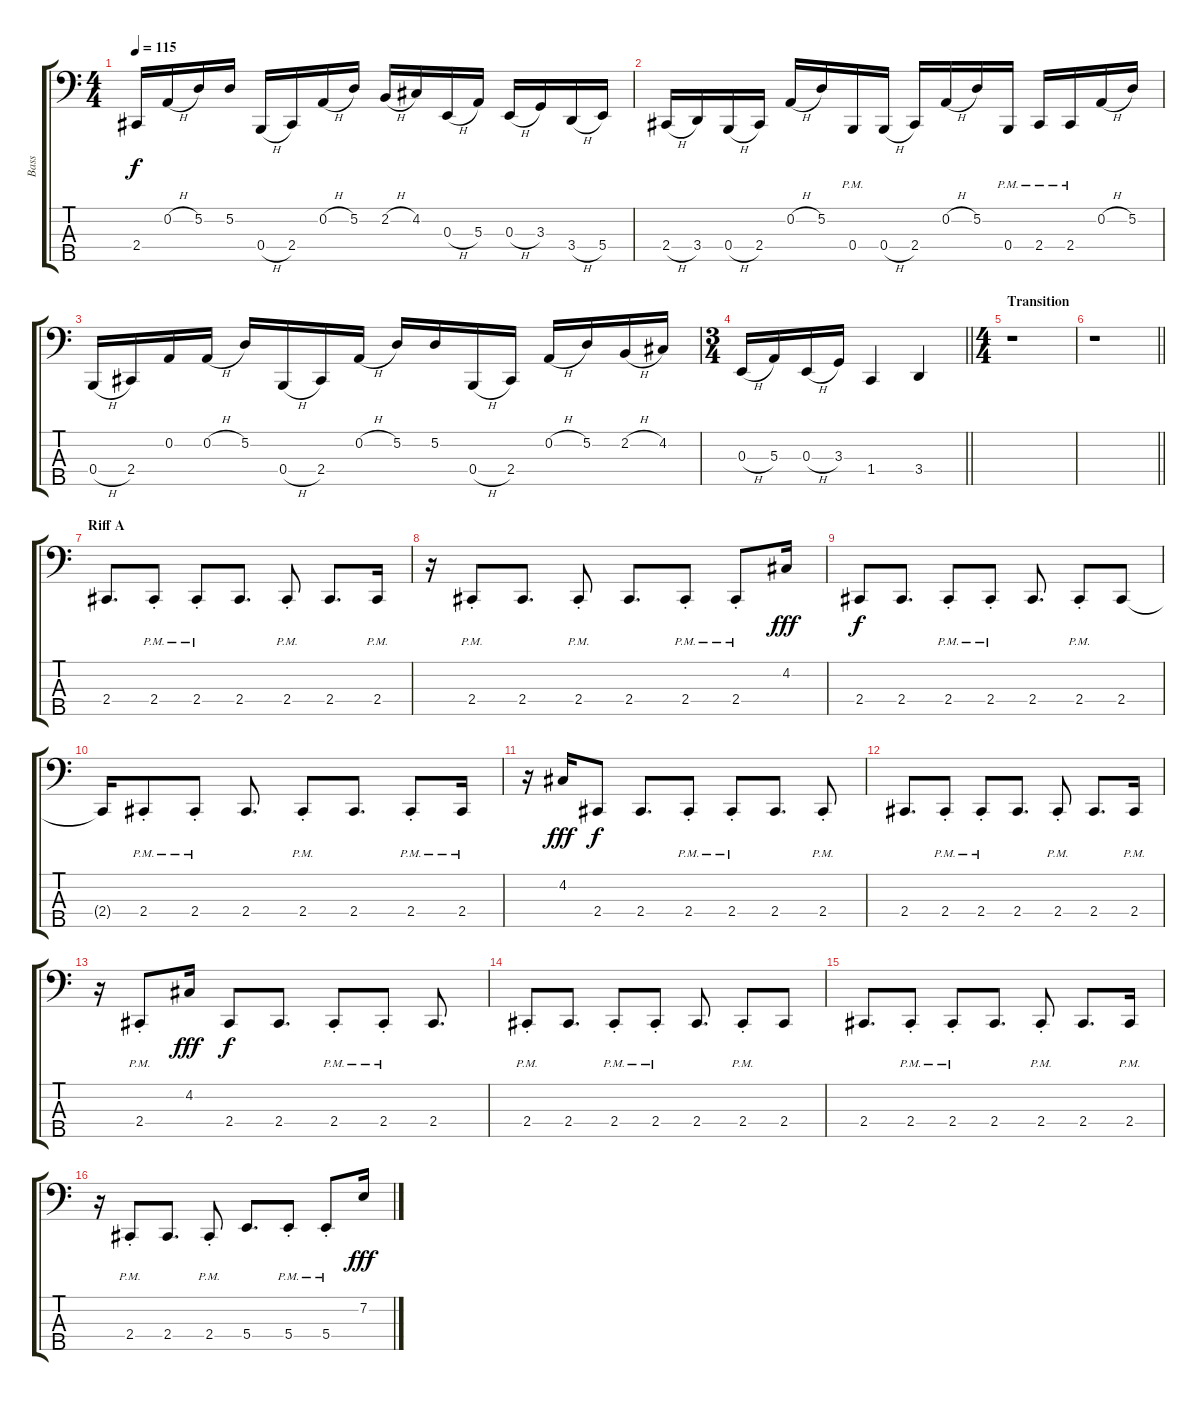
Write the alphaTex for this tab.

\track ("Bass" "Bass") {instrument slapbass2}
\staff {score tabs}
\tuning (D2 A1 E1 B0 Gb0) {hide}
\ts (4 4)
\tempo 115
\clef f4
\ks c
2.4.16{dy f} 0.2{h}.16 5.2.16 5.2.16 0.4{h}.16 2.4.16 0.2{h}.16 5.2.16 2.2{h}.16 4.2.16 0.3{h}.16 5.3.16 0.3{h}.16 3.3.16 3.4{h}.16 5.4.16 |
2.4{h}.16 3.4.16 0.4{h}.16 2.4.16 0.2{h}.16 5.2.16 0.4{pm}.16 0.4{h}.16 2.4.16 0.2{h}.16 5.2.16 0.4{pm}.16 2.4{pm}.16 2.4{pm}.16 0.2{h}.16 5.2.16 |
0.4{h}.16 2.4.16 0.2.16 0.2{h}.16 5.2.16 0.4{h}.16 2.4.16 0.2{h}.16 5.2.16 5.2.16 0.4{h}.16 2.4.16 0.2{h}.16 5.2.16 2.2{h}.16 4.2.16 |
\ts (3 4)
\barLineRight lightlight
0.3{h}.16 5.3.16 0.3{h}.16 3.3.16 1.4.4 3.4.4 |
\ts (4 4)
\section ("" "Transition")
r.1 |
\barLineRight lightlight
r.1 |
\section ("" "Riff A")
2.4.8{d} 2.4{pm st}.8 2.4{pm st}.8 2.4.8{d} 2.4{pm st}.8 2.4.8{d} 2.4{pm}.16 |
r.16 2.4{pm st}.8 2.4.8{d} 2.4{pm st}.8 2.4.8{d} 2.4{pm st}.8 2.4{pm st}.8 4.2.16{dy fff} |
2.4.8{dy f} 2.4.8{d} 2.4{pm st}.8 2.4{pm st}.8 2.4.8{d} 2.4{pm st}.8 2.4.8 |
2.4{t}.16 2.4{pm st}.8 2.4{pm st}.8 2.4.8{d} 2.4{pm st}.8 2.4.8{d} 2.4{pm st}.8 2.4{pm}.16 |
r.16 4.2.16{dy fff} 2.4.8{dy f} 2.4.8{d} 2.4{pm st}.8 2.4{pm st}.8 2.4.8{d} 2.4{pm st}.8 |
2.4.8{d} 2.4{pm st}.8 2.4{pm st}.8 2.4.8{d} 2.4{pm st}.8 2.4.8{d} 2.4{pm}.16 |
r.16 2.4{pm st}.8 4.2.16{dy fff} 2.4.8{dy f} 2.4.8{d} 2.4{pm st}.8 2.4{pm st}.8 2.4.8{d} |
2.4{pm st}.8 2.4.8{d} 2.4{pm st}.8 2.4{pm st}.8 2.4.8{d} 2.4{pm st}.8 2.4.8 |
2.4.8{d} 2.4{pm st}.8 2.4{pm st}.8 2.4.8{d} 2.4{pm st}.8 2.4.8{d} 2.4{pm}.16 |
r.16 2.4{pm st}.8 2.4.8{d} 2.4{pm st}.8 5.4.8{d} 5.4{pm st}.8 5.4{pm st}.8 7.2.16{dy fff}
